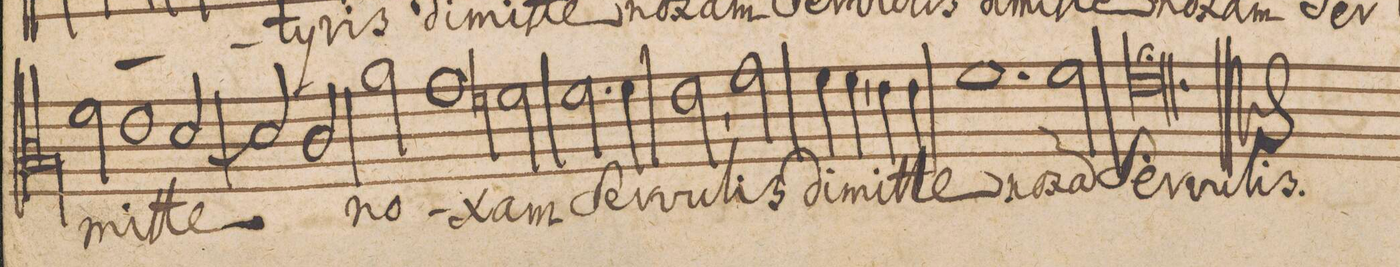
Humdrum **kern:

**kern	**text	**dynam
*I"Alto.	*	*
*clefC3	*	*
*k[]	*	*
*met(C|)	*	*
*M2/2	*	*
2f\	-mit-	.
1e	.	.
=171-	=171	=171
[2d/	-te	.
=172	=172	=172
2d/]	.	.
2c/	.	.
=173	=173	=173
2a\	no-	.
1g	.	.
=174-	=174	=174
2fn\	-xam	.
=175	=175	=175
2.f\	Ser-	.
4f\	-vu-	.
=176	=176	=176
2e\,<	-lis	.
2g\	di-	.
=177	=177	=177
4f\	-mit-	.
4f\,<	-te	.
4e\	no-	.
4e\	-xa(m)	.
=178	=178	=178
1.f\	Ser-	.
=179-	=179	=179
2f\	-vu-	.
=180	=180	=180
0.e\;	-lis.	.
==	==	==
*-	*-	*-
